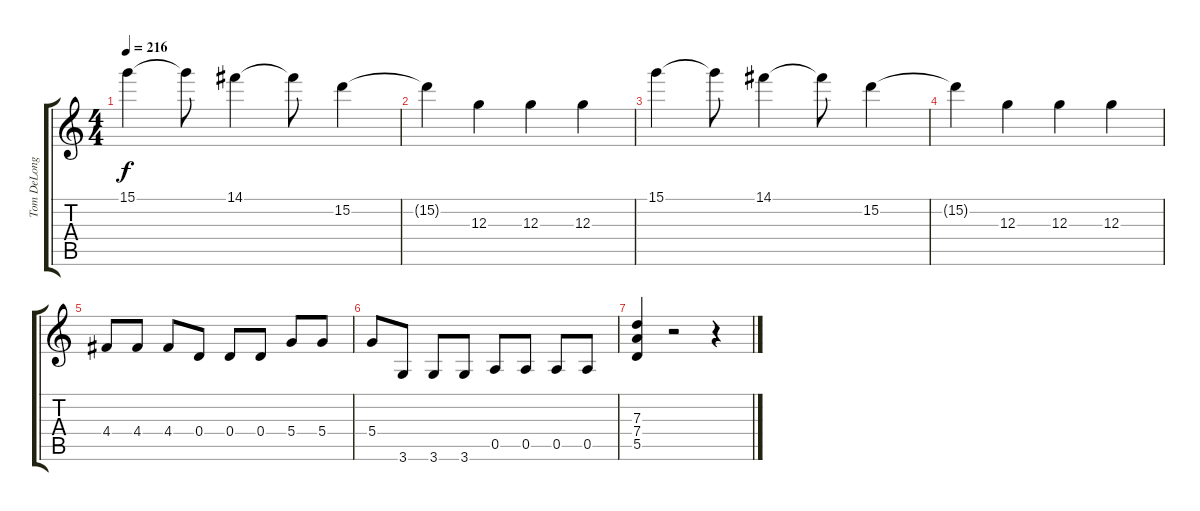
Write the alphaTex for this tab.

\track ("Tom DeLonge (Lead Guitar)" "Tom DeLong") {instrument distortionguitar}
\staff {score tabs}
\tuning (E4 B3 G3 D3 A2 E2) {hide}
\ts (4 4)
\tempo 216
\clef g2
\ks c
15.1.4{dy f} 15.1{t}.8 14.1.4 14.1{t}.8 15.2.4 |
15.2{t}.4 12.3.4 12.3.4 12.3.4 |
15.1.4 15.1{t}.8 14.1.4 14.1{t}.8 15.2.4 |
15.2{t}.4 12.3.4 12.3.4 12.3.4 |
4.4.8 4.4.8 4.4.8 0.4.8 0.4.8 0.4.8 5.4.8 5.4.8 |
5.4.8 3.6.8 3.6.8 3.6.8 0.5.8 0.5.8 0.5.8 0.5.8 |
(7.3 7.4 5.5).4 r.2 r.4
